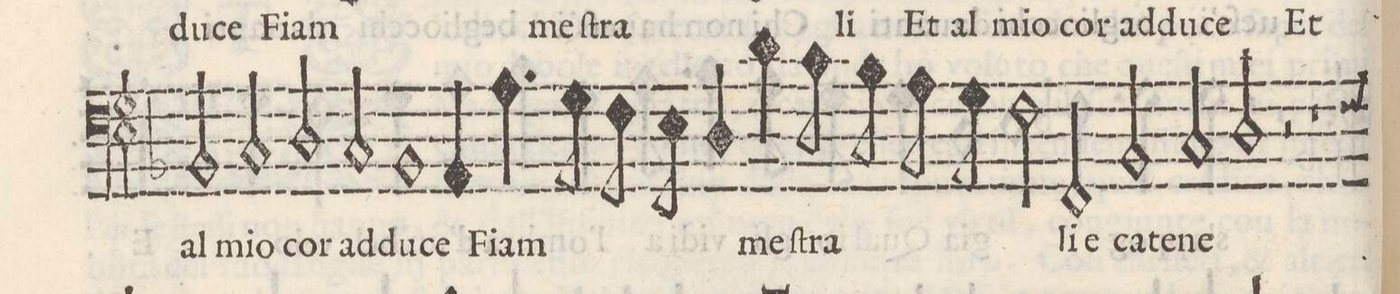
**kern	**text
*I"BASSO	*
*clefF4	*
*k[b-]	*
*met(C)	*
*M2/1	*
2BB-/	al
2C/	mio
=18-	=18-
2D/	cor
2C/	ad-
1BB-	-du-
=19-	=19-
4AA/	-ce
4.A\	Fiam-
8G\	.
8F\	.
8E\	.
4D/	.
4d\	-me
8c\	ſtra-
8B-\	.
8A\	.
8G\	.
=20-	=20-
2F\	.
2FF/	li e
2BB-/	ca-
2C/	-te-
=21-	=21-
2D/	-ne
2r	.
1r	.
*custos:F	*
*-	*-
